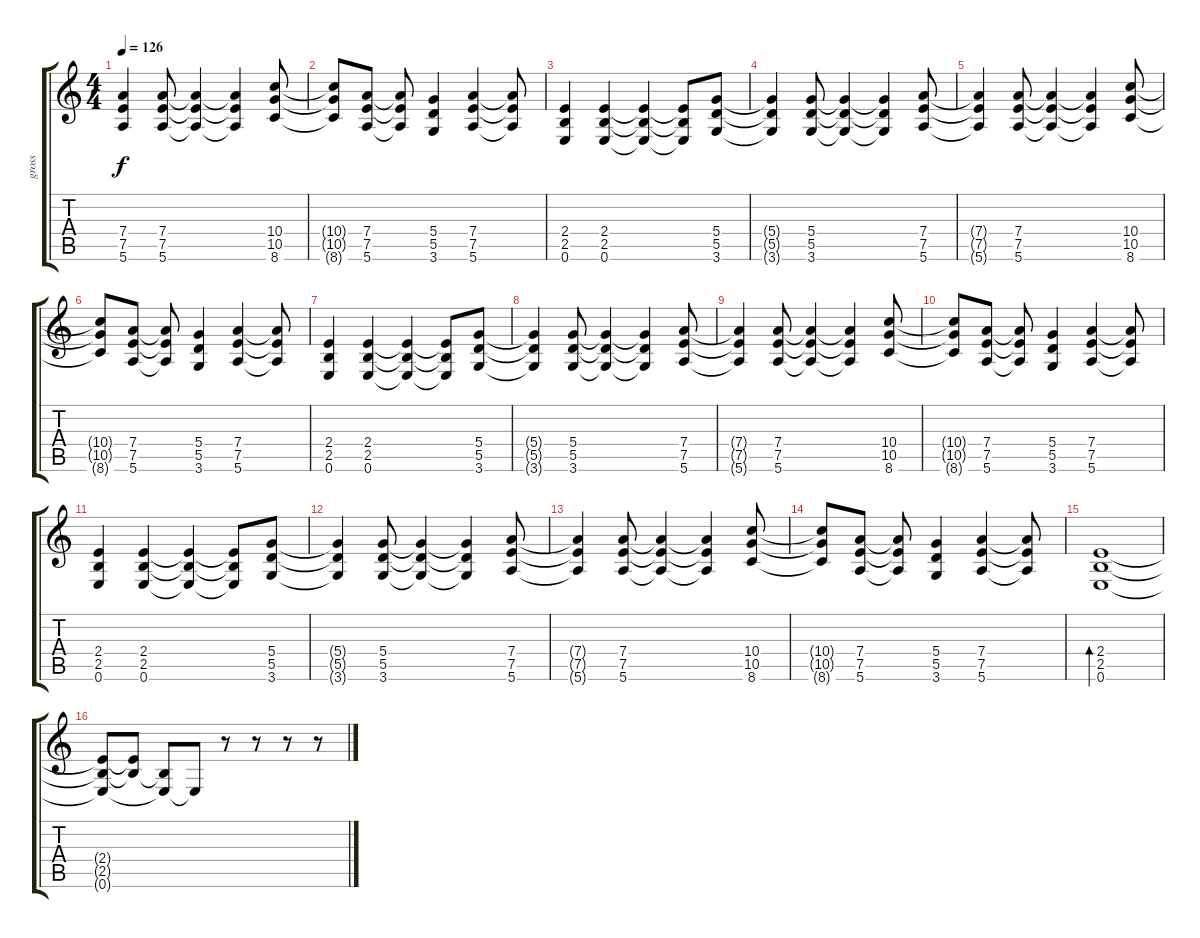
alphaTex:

\track ("gross" "gross") {instrument overdrivenguitar}
\staff {score tabs}
\tuning (E4 B3 G3 D3 A2 E2) {hide}
\ts (4 4)
\tempo 126
\clef g2
\ks c
(7.4{t} 7.5{t} 5.6{t}).4{dy f} (7.4 7.5 5.6).8 (7.4{t} 7.5{t} 5.6{t}).4 (7.4{t} 7.5{t} 5.6{t}).4 (10.4 10.5 8.6).8 |
(10.4{t} 10.5{t} 8.6{t}).8 (7.4 7.5 5.6).8 (7.4{t} 7.5{t} 5.6{t}).8 (5.4 5.5 3.6).4 (7.4 7.5 5.6).4 (7.4{t} 7.5{t} 5.6{t}).8 |
(2.4 2.5 0.6).4 (2.4 2.5 0.6).4 (2.4{t} 2.5{t} 0.6{t}).4 (2.4{t} 2.5{t} 0.6{t}).8 (5.4 5.5 3.6).8 |
(5.4{t} 5.5{t} 3.6{t}).4 (5.4 5.5 3.6).8 (5.4{t} 5.5{t} 3.6{t}).4 (5.4{t} 5.5{t} 3.6{t}).4 (7.4 7.5 5.6).8 |
(7.4{t} 7.5{t} 5.6{t}).4 (7.4 7.5 5.6).8 (7.4{t} 7.5{t} 5.6{t}).4 (7.4{t} 7.5{t} 5.6{t}).4 (10.4 10.5 8.6).8 |
(10.4{t} 10.5{t} 8.6{t}).8 (7.4 7.5 5.6).8 (7.4{t} 7.5{t} 5.6{t}).8 (5.4 5.5 3.6).4 (7.4 7.5 5.6).4 (7.4{t} 7.5{t} 5.6{t}).8 |
\section ("" "")
(2.4 2.5 0.6).4 (2.4 2.5 0.6).4 (2.4{t} 2.5{t} 0.6{t}).4 (2.4{t} 2.5{t} 0.6{t}).8 (5.4 5.5 3.6).8 |
(5.4{t} 5.5{t} 3.6{t}).4 (5.4 5.5 3.6).8 (5.4{t} 5.5{t} 3.6{t}).4 (5.4{t} 5.5{t} 3.6{t}).4 (7.4 7.5 5.6).8 |
(7.4{t} 7.5{t} 5.6{t}).4 (7.4 7.5 5.6).8 (7.4{t} 7.5{t} 5.6{t}).4 (7.4{t} 7.5{t} 5.6{t}).4 (10.4 10.5 8.6).8 |
(10.4{t} 10.5{t} 8.6{t}).8 (7.4 7.5 5.6).8 (7.4{t} 7.5{t} 5.6{t}).8 (5.4 5.5 3.6).4 (7.4 7.5 5.6).4 (7.4{t} 7.5{t} 5.6{t}).8 |
(2.4 2.5 0.6).4 (2.4 2.5 0.6).4 (2.4{t} 2.5{t} 0.6{t}).4 (2.4{t} 2.5{t} 0.6{t}).8 (5.4 5.5 3.6).8 |
(5.4{t} 5.5{t} 3.6{t}).4 (5.4 5.5 3.6).8 (5.4{t} 5.5{t} 3.6{t}).4 (5.4{t} 5.5{t} 3.6{t}).4 (7.4 7.5 5.6).8 |
(7.4{t} 7.5{t} 5.6{t}).4 (7.4 7.5 5.6).8 (7.4{t} 7.5{t} 5.6{t}).4 (7.4{t} 7.5{t} 5.6{t}).4 (10.4 10.5 8.6).8 |
(10.4{t} 10.5{t} 8.6{t}).8 (7.4 7.5 5.6).8 (7.4{t} 7.5{t} 5.6{t}).8 (5.4 5.5 3.6).4 (7.4 7.5 5.6).4 (7.4{t} 7.5{t} 5.6{t}).8 |
(2.4 2.5 0.6).1{bd 60} |
(2.4{t} 2.5{t} 0.6{t}).8 (2.4{t} 2.5{t}).8 (2.5{t} 0.6{t}).8 0.6{t}.8 r.8 r.8 r.8 r.8
